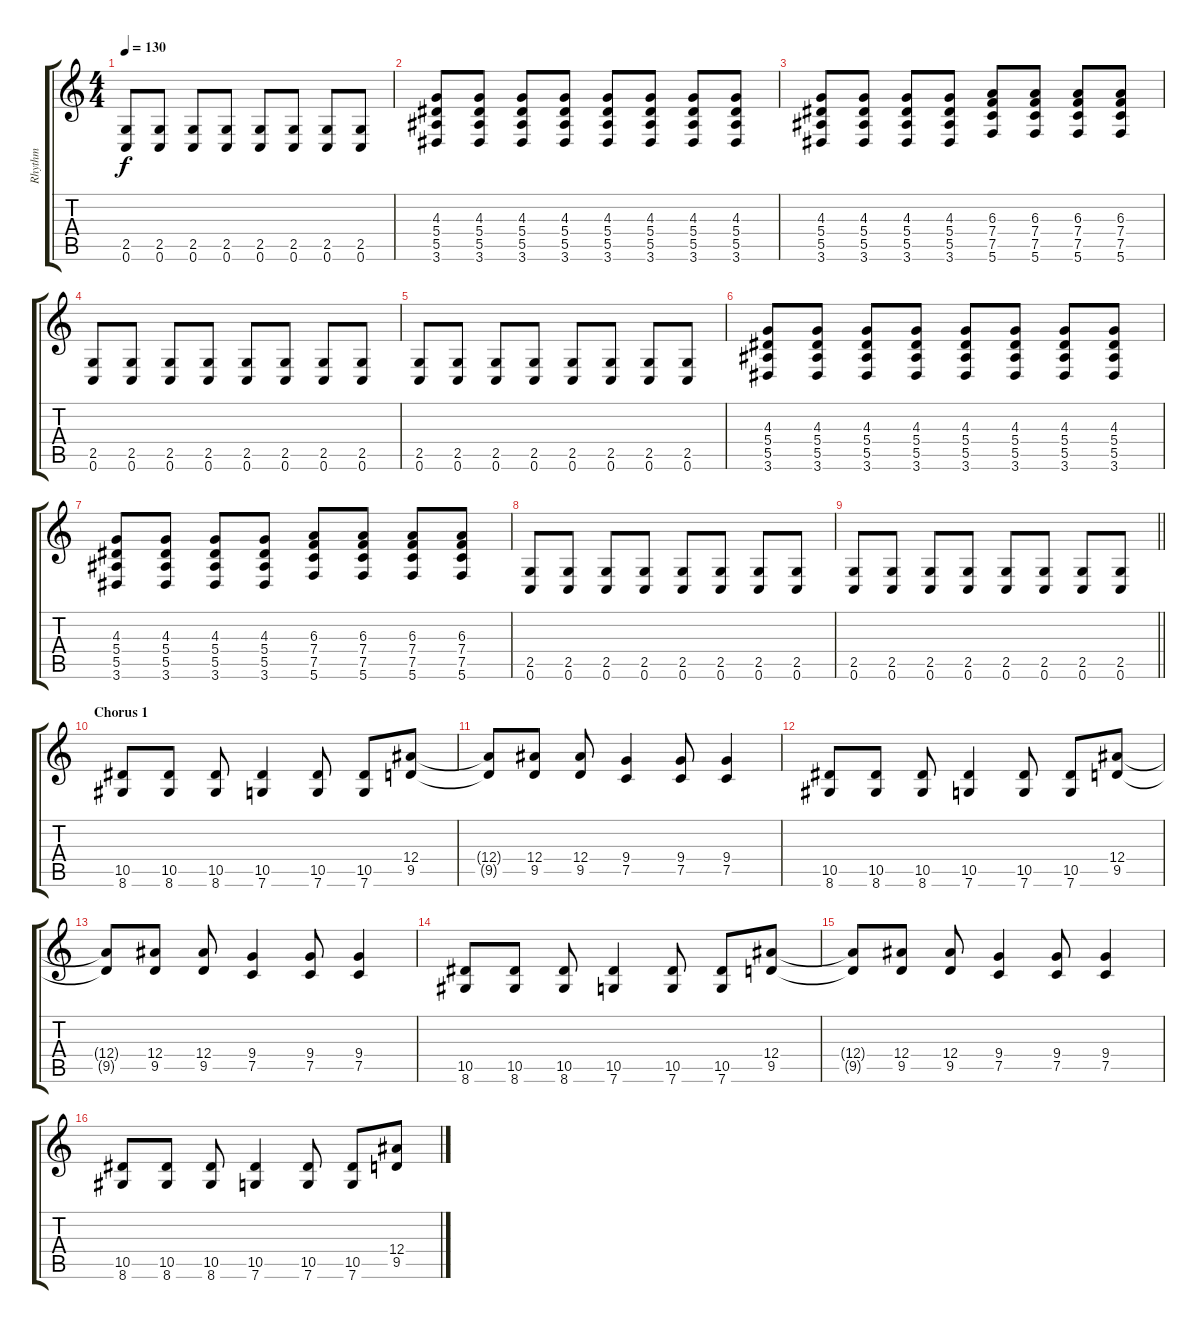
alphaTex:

\track ("Rhythm" "Rhythm") {instrument distortionguitar}
\staff {score tabs}
\tuning (C4 G3 Eb3 Bb2 F2 C2) {hide}
\ts (4 4)
\tempo 130
\clef g2
\ks c
(2.5 0.6).8{dy f} (2.5 0.6).8 (2.5 0.6).8 (2.5 0.6).8 (2.5 0.6).8 (2.5 0.6).8 (2.5 0.6).8 (2.5 0.6).8 |
(4.3 5.4 5.5 3.6).8 (4.3 5.4 5.5 3.6).8 (4.3 5.4 5.5 3.6).8 (4.3 5.4 5.5 3.6).8 (4.3 5.4 5.5 3.6).8 (4.3 5.4 5.5 3.6).8 (4.3 5.4 5.5 3.6).8 (4.3 5.4 5.5 3.6).8 |
(4.3 5.4 5.5 3.6).8 (4.3 5.4 5.5 3.6).8 (4.3 5.4 5.5 3.6).8 (4.3 5.4 5.5 3.6).8 (6.3 7.4 7.5 5.6).8 (6.3 7.4 7.5 5.6).8 (6.3 7.4 7.5 5.6).8 (6.3 7.4 7.5 5.6).8 |
(2.5 0.6).8 (2.5 0.6).8 (2.5 0.6).8 (2.5 0.6).8 (2.5 0.6).8 (2.5 0.6).8 (2.5 0.6).8 (2.5 0.6).8 |
(2.5 0.6).8 (2.5 0.6).8 (2.5 0.6).8 (2.5 0.6).8 (2.5 0.6).8 (2.5 0.6).8 (2.5 0.6).8 (2.5 0.6).8 |
(4.3 5.4 5.5 3.6).8 (4.3 5.4 5.5 3.6).8 (4.3 5.4 5.5 3.6).8 (4.3 5.4 5.5 3.6).8 (4.3 5.4 5.5 3.6).8 (4.3 5.4 5.5 3.6).8 (4.3 5.4 5.5 3.6).8 (4.3 5.4 5.5 3.6).8 |
(4.3 5.4 5.5 3.6).8 (4.3 5.4 5.5 3.6).8 (4.3 5.4 5.5 3.6).8 (4.3 5.4 5.5 3.6).8 (6.3 7.4 7.5 5.6).8 (6.3 7.4 7.5 5.6).8 (6.3 7.4 7.5 5.6).8 (6.3 7.4 7.5 5.6).8 |
(2.5 0.6).8 (2.5 0.6).8 (2.5 0.6).8 (2.5 0.6).8 (2.5 0.6).8 (2.5 0.6).8 (2.5 0.6).8 (2.5 0.6).8 |
\barLineRight lightlight
(2.5 0.6).8 (2.5 0.6).8 (2.5 0.6).8 (2.5 0.6).8 (2.5 0.6).8 (2.5 0.6).8 (2.5 0.6).8 (2.5 0.6).8 |
\section ("" "Chorus 1")
(10.5 8.6).8 (10.5 8.6).8 (10.5 8.6).8 (10.5 7.6).4 (10.5 7.6).8 (10.5 7.6).8 (12.4 9.5).8 |
(12.4{t} 9.5{t}).8 (12.4 9.5).8 (12.4 9.5).8 (9.4 7.5).4 (9.4 7.5).8 (9.4 7.5).4 |
(10.5 8.6).8 (10.5 8.6).8 (10.5 8.6).8 (10.5 7.6).4 (10.5 7.6).8 (10.5 7.6).8 (12.4 9.5).8 |
(12.4{t} 9.5{t}).8 (12.4 9.5).8 (12.4 9.5).8 (9.4 7.5).4 (9.4 7.5).8 (9.4 7.5).4 |
(10.5 8.6).8 (10.5 8.6).8 (10.5 8.6).8 (10.5 7.6).4 (10.5 7.6).8 (10.5 7.6).8 (12.4 9.5).8 |
(12.4{t} 9.5{t}).8 (12.4 9.5).8 (12.4 9.5).8 (9.4 7.5).4 (9.4 7.5).8 (9.4 7.5).4 |
(10.5 8.6).8 (10.5 8.6).8 (10.5 8.6).8 (10.5 7.6).4 (10.5 7.6).8 (10.5 7.6).8 (12.4 9.5).8
